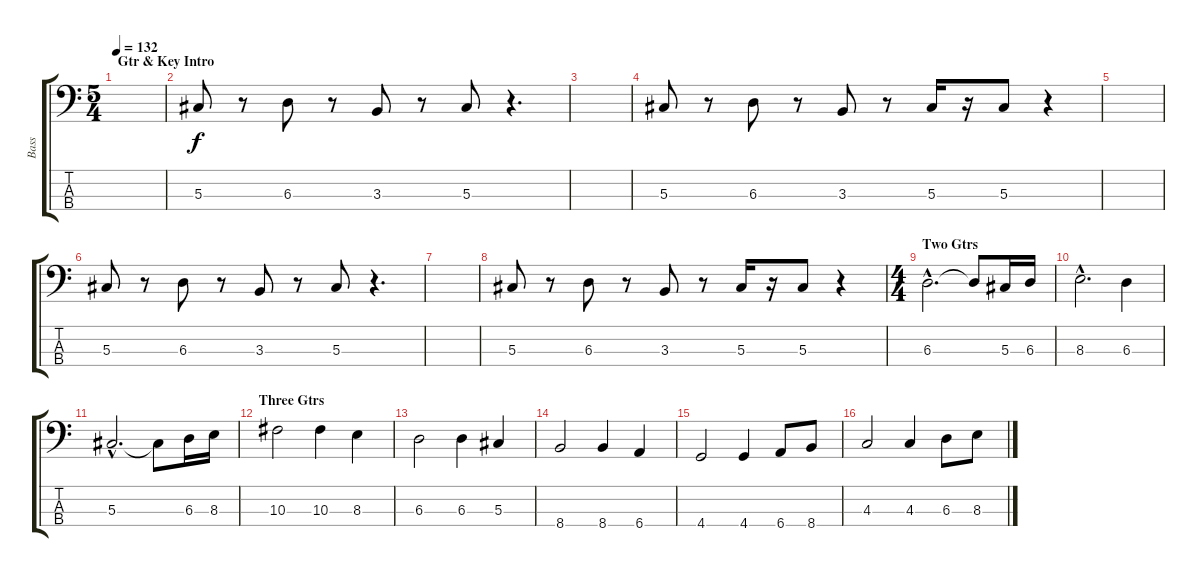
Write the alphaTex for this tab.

\track ("Bass" "Bass") {instrument electricbasspick}
\staff {score tabs}
\tuning (Gb2 Db2 Ab1 Eb1) {hide}
\ts (5 4)
\section ("" "Gtr & Key Intro")
\tempo 132
\clef f4
\ks c
|
5.3.8 r.8 6.3.8 r.8 3.3.8 r.8 5.3.8 r.4{d} |
|
5.3.8 r.8 6.3.8 r.8 3.3.8 r.8 5.3.16 r.16 5.3.8 r.4 |
|
5.3.8 r.8 6.3.8 r.8 3.3.8 r.8 5.3.8 r.4{d} |
|
5.3.8 r.8 6.3.8 r.8 3.3.8 r.8 5.3.16 r.16 5.3.8 r.4 |
\ts (4 4)
\section ("" "Two Gtrs")
6.3{hac}.2{d} 6.3{t}.8 5.3.16 6.3.16 |
8.3{hac}.2{d} 6.3.4 |
5.3{hac}.2{d} 5.3{t}.8 6.3.16 8.3.16 |
\section ("" "Three Gtrs")
10.3.2 10.3.4 8.3.4 |
6.3.2 6.3.4 5.3.4 |
8.4.2 8.4.4 6.4.4 |
4.4.2 4.4.4 6.4.8 8.4.8 |
4.3.2 4.3.4 6.3.8 8.3.8
